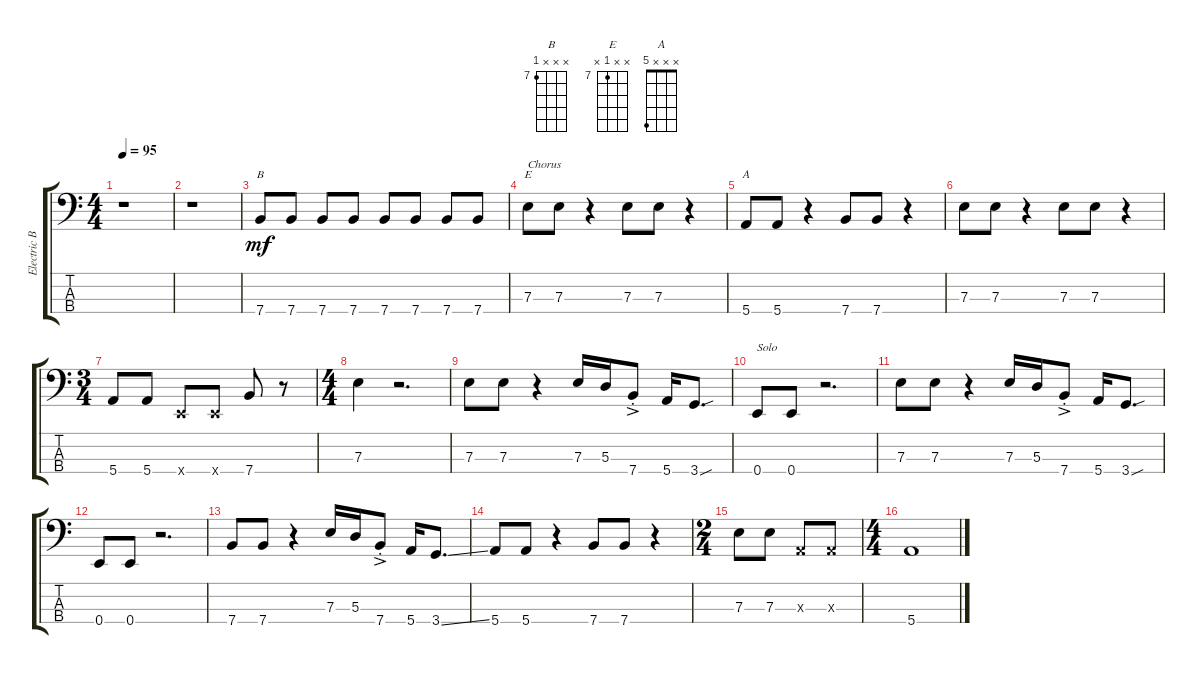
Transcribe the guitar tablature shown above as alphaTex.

\track ("Electric Bass" "Electric B") {instrument electricbassfinger}
\staff {score tabs}
\tuning (G2 D2 A1 E1) {hide}
\chord ("B" x x x 7) {firstfret 7}
\chord ("E" x x 7 x) {firstfret 7}
\chord ("A" x x x 5)
\ts (4 4)
\tempo 95
\clef f4
\ks c
r.1{dy mf} |
r.1 |
7.4.8{ch "B"} 7.4.8 7.4.8 7.4.8 7.4.8 7.4.8 7.4.8 7.4.8 |
7.3.8{ch "E" txt "Chorus"} 7.3.8 r.4 7.3.8 7.3.8 r.4 |
5.4.8{ch "A"} 5.4.8 r.4 7.4.8 7.4.8 r.4 |
7.3.8 7.3.8 r.4 7.3.8 7.3.8 r.4 |
\ts (3 4)
5.4.8 5.4.8 0.4{x}.8 0.4{x}.8 7.4.8 r.8 |
\ts (4 4)
7.3.4 r.2{d} |
7.3.8 7.3.8 r.4 7.3.16 5.3.16 7.4{ac st}.8 5.4.16 3.4{sou}.8{d} |
0.4.8{txt "Solo"} 0.4.8 r.2{d} |
7.3.8 7.3.8 r.4 7.3.16 5.3.16 7.4{ac st}.8 5.4.16 3.4{sou}.8{d} |
0.4.8 0.4.8 r.2{d} |
7.4.8 7.4.8 r.4 7.3.16 5.3.16 7.4{ac st}.8 5.4.16 3.4{ss}.8{d} |
5.4.8 5.4.8 r.4 7.4.8 7.4.8 r.4 |
\ts (2 4)
7.3.8 7.3.8 0.3{x}.8 0.3{x}.8 |
\ts (4 4)
5.4.1
